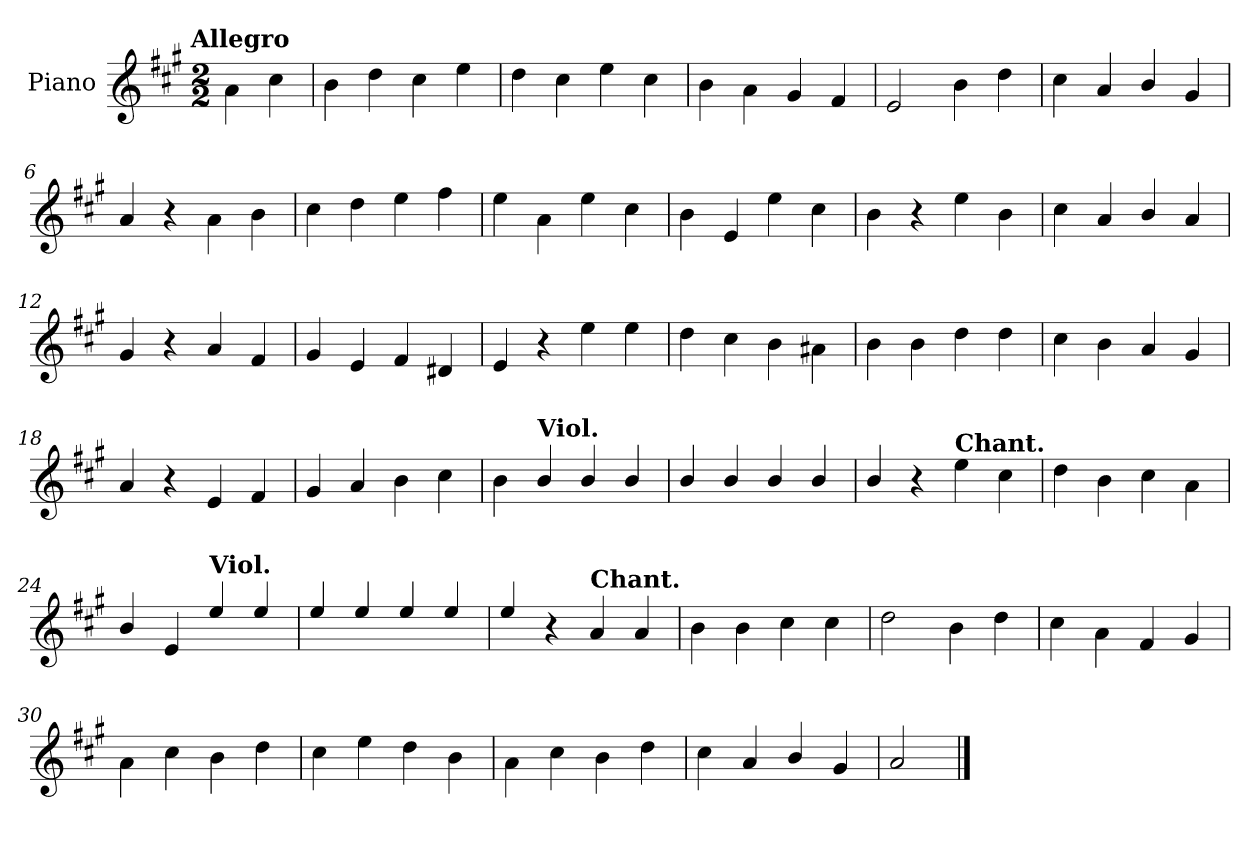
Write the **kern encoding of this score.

**kern
*part1
*staff1
*I"Piano
*I'Pno.
*clefG2
*k[f#c#g#]
!!LO:TX:omd:t=Allegro
*M2/2
*MM144
=
4a\
4cc#\
=1
4b\
4dd\
4cc#\
4ee\
=2
4dd\
4cc#\
4ee\
4cc#\
=3
4b\
4a\
4g#/
4f#/
=4
2e/
4b\
4dd\
!!LO:LB:g=z
=5
4cc#\
4a/
4b/
4g#/
=6
4a/
4r
4a\
4b\
=7
4cc#\
4dd\
4ee\
4ff#\
=8
4ee\
4a\
4ee\
4cc#\
=9
4b\
4e/
4ee\
4cc#\
=10
4b\
4r
4ee\
4b\
!!LO:LB:g=z
=11
4cc#\
4a/
4b/
4a/
=12
4g#/
4r
4a/
4f#/
=13
4g#/
4e/
4f#/
4d#X/
=14
4e/
4r
4ee\
4ee\
=15
4dd\
4cc#\
4b\
4a#X\
=16
4b\
4b\
4dd\
4dd\
!!LO:LB:g=z
=17
4cc#\
4b\
4a/
4g#/
=18
4a/
4r
4e/
4f#/
=19
4g#/
4a/
4b\
4cc#\
=20
4b\
!LO:TX:a:B:t=Viol.
4b!/
4b!/
4b!/
=21
4b!/
4b!/
4b!/
4b!/
=22
4b!/
4r
!LO:TX:a:B:t=Chant.
4ee\
4cc#\
!!LO:LB:g=z
=23
4dd\
4b\
4cc#\
4a\
=24
4b/
4e/
!LO:TX:a:B:t=Viol.
4ee!/
4ee!/
=25
4ee!/
4ee!/
4ee!/
4ee!/
=26
4ee!/
4r
!LO:TX:a:B:t=Chant.
4a/
4a/
=27
4b\
4b\
4cc#\
4cc#\
=28
2dd\
4b\
4dd\
!!LO:LB:g=z
=29
4cc#\
4a\
4f#/
4g#/
=30
4a\
4cc#\
4b\
4dd\
=31
4cc#\
4ee\
4dd\
4b\
=32
4a\
4cc#\
4b\
4dd\
=33
4cc#\
4a/
4b/
4g#/
=34
2a/
==
*-
